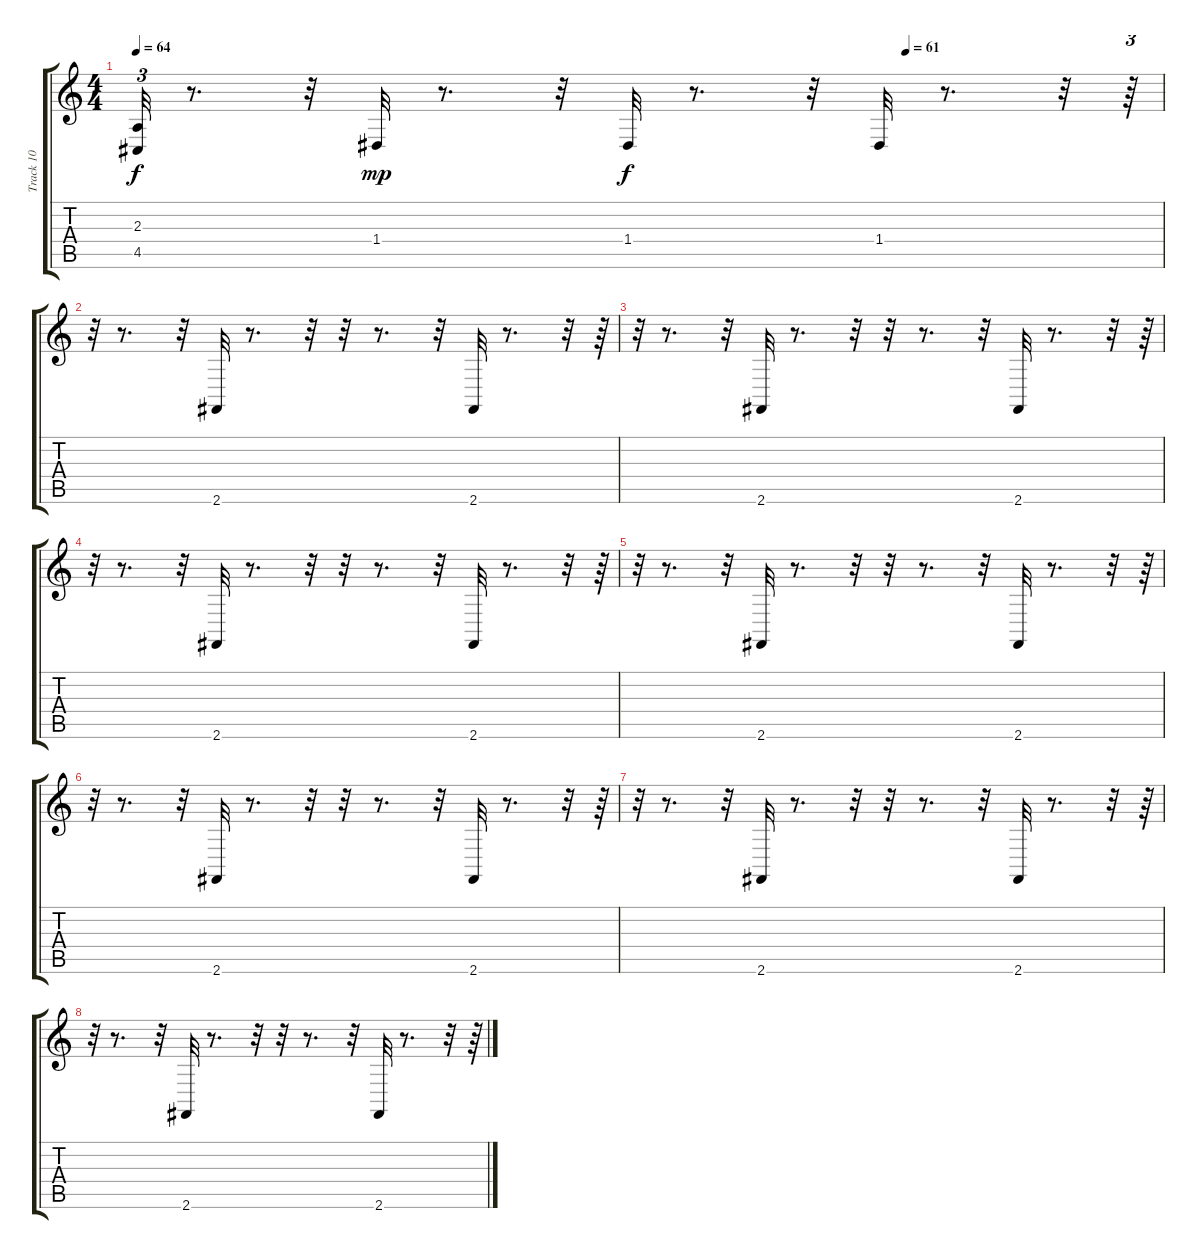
\track ("Track 10" "Track 10") {instrument melodictom}
\staff {score tabs}
\tuning (E4 B3 G3 D3 A2 E2) {hide}
\ts (4 4)
\tempo 64
\tempo (61 0.75)
\clef g2
\ks c
(2.3{t} 4.5{t}).32{tu (3 2) dy f} r.8{d} r.32 1.4.32{dy mp} r.8{d} r.32 1.4.32{dy f} r.8{d} r.32 1.4.32 r.8{d} r.32 r.64{tu (3 2)} |
r.32{tu (3 2)} r.8{d} r.32 2.6.32 r.8{d} r.32 r.32 r.8{d} r.32 2.6.32 r.8{d} r.32 r.64{tu (3 2)} |
r.32{tu (3 2)} r.8{d} r.32 2.6.32 r.8{d} r.32 r.32 r.8{d} r.32 2.6.32 r.8{d} r.32 r.64{tu (3 2)} |
r.32{tu (3 2)} r.8{d} r.32 2.6.32 r.8{d} r.32 r.32 r.8{d} r.32 2.6.32 r.8{d} r.32 r.64{tu (3 2)} |
r.32{tu (3 2)} r.8{d} r.32 2.6.32 r.8{d} r.32 r.32 r.8{d} r.32 2.6.32 r.8{d} r.32 r.64{tu (3 2)} |
r.32{tu (3 2)} r.8{d} r.32 2.6.32 r.8{d} r.32 r.32 r.8{d} r.32 2.6.32 r.8{d} r.32 r.64{tu (3 2)} |
r.32{tu (3 2)} r.8{d} r.32 2.6.32 r.8{d} r.32 r.32 r.8{d} r.32 2.6.32 r.8{d} r.32 r.64{tu (3 2)} |
r.32{tu (3 2)} r.8{d} r.32 2.6.32 r.8{d} r.32 r.32 r.8{d} r.32 2.6.32 r.8{d} r.32 r.64{tu (3 2)}
